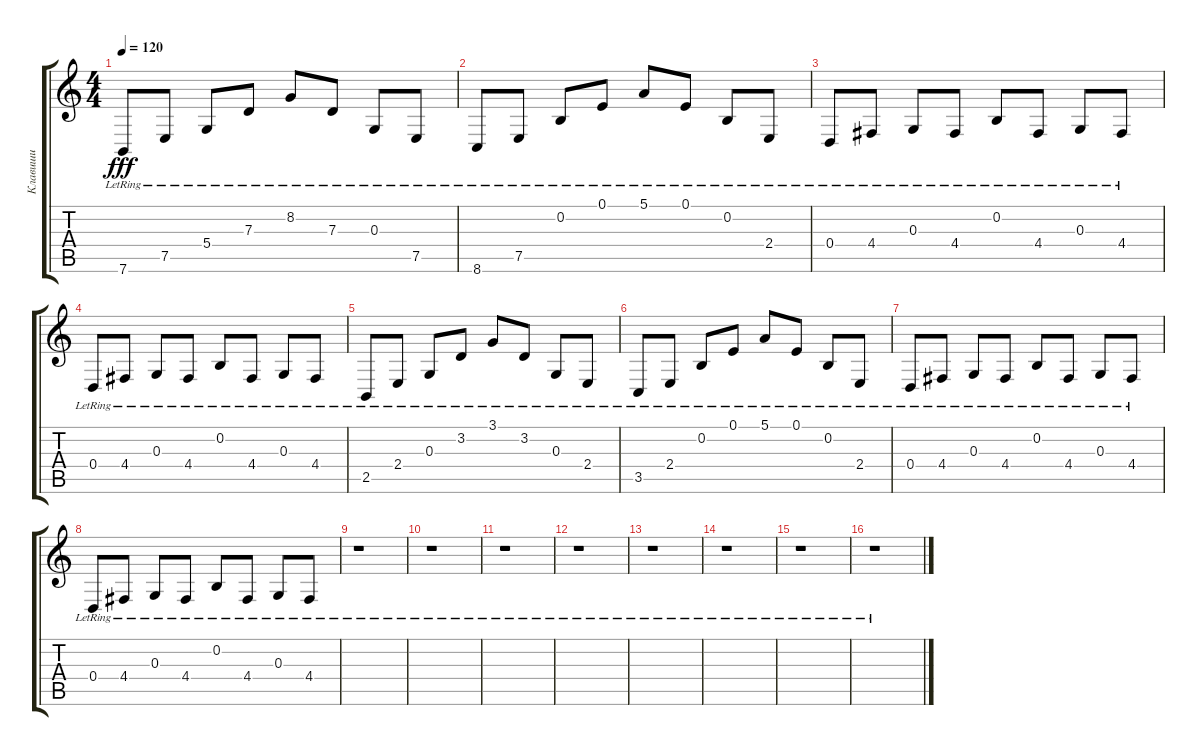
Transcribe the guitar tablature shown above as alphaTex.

\track ("Клавиши" "Клавиши") {instrument acousticgrandpiano}
\staff {score tabs}
\tuning (E4 B3 G3 D3 A2 E2) {hide}
\ts (4 4)
\tempo 120
\clef g2
\ks c
7.6{lr}.8{dy fff} 7.5{lr}.8 5.4{lr}.8 7.3{lr}.8 8.2{lr}.8 7.3{lr}.8 0.3{lr}.8 7.5{lr}.8 |
8.6{lr}.8 7.5{lr}.8 0.2{lr}.8 0.1{lr}.8 5.1{lr}.8 0.1{lr}.8 0.2{lr}.8 2.4{lr}.8 |
0.4{lr}.8 4.4{lr}.8 0.3{lr}.8 4.4{lr}.8 0.2{lr}.8 4.4{lr}.8 0.3{lr}.8 4.4{lr}.8 |
0.4{lr}.8 4.4{lr}.8 0.3{lr}.8 4.4{lr}.8 0.2{lr}.8 4.4{lr}.8 0.3{lr}.8 4.4{lr}.8 |
2.5{lr}.8 2.4{lr}.8 0.3{lr}.8 3.2{lr}.8 3.1{lr}.8 3.2{lr}.8 0.3{lr}.8 2.4{lr}.8 |
3.5{lr}.8 2.4{lr}.8 0.2{lr}.8 0.1{lr}.8 5.1{lr}.8 0.1{lr}.8 0.2{lr}.8 2.4{lr}.8 |
0.4{lr}.8 4.4{lr}.8 0.3{lr}.8 4.4{lr}.8 0.2{lr}.8 4.4{lr}.8 0.3{lr}.8 4.4{lr}.8 |
0.4{lr}.8 4.4{lr}.8 0.3{lr}.8 4.4{lr}.8 0.2{lr}.8 4.4{lr}.8 0.3{lr}.8 4.4{lr}.8 |
r.1 |
r.1 |
r.1 |
r.1 |
r.1 |
r.1 |
r.1 |
r.1
